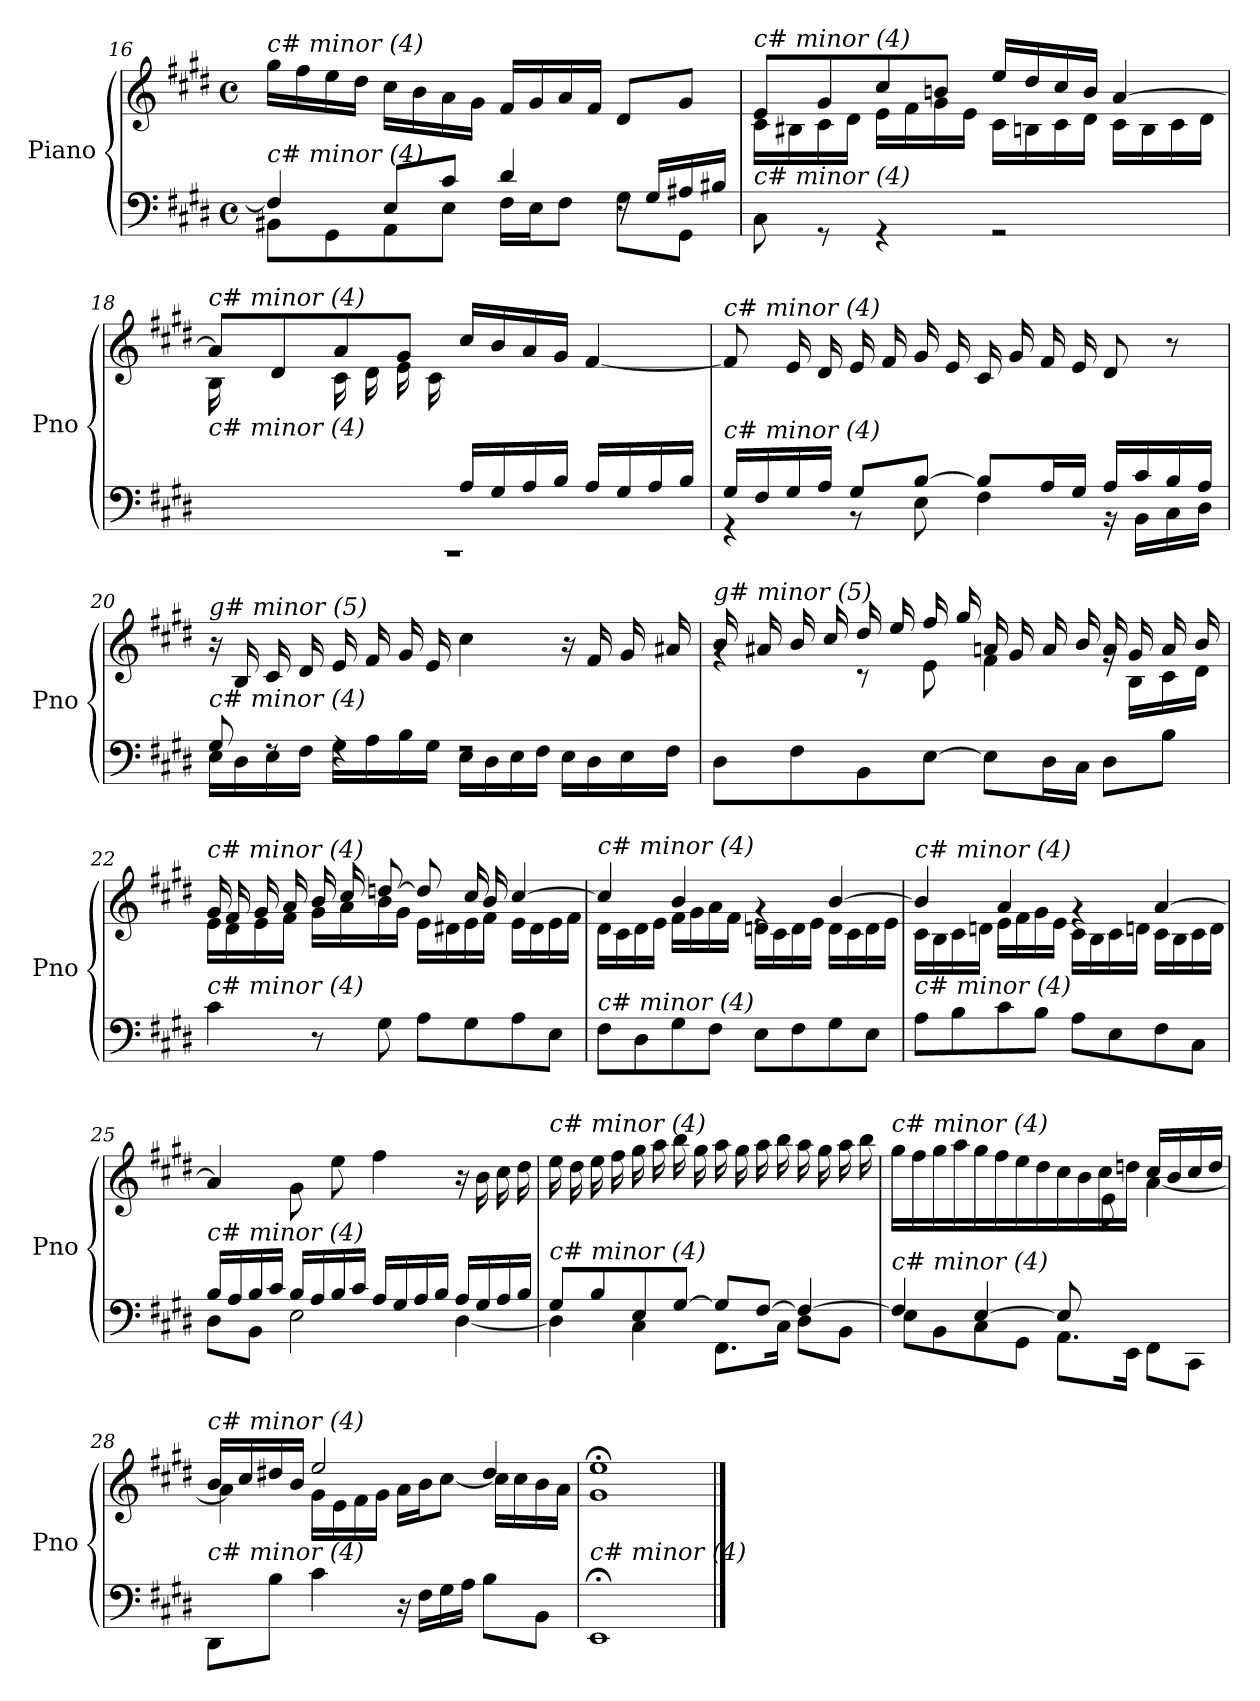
**kern	**kern
*part1	*part1
*staff2	*staff1
*I"Piano	*
*I'Pno	*
!!LO:LB:g=z
*clefF4	*clefG2
*k[f#c#g#d#]	*k[f#c#g#d#]
*M4/4	*M4/4
*met(c)	*met(c)
=16	=16
*^	*
!	!	!LO:TX:i:t=c# minor (4)
!LO:TX:i:t=c# minor (4)	!	!
4F#/]	8BB#X\L	16gg#\LL
.	.	16ff#\
.	8GG#\	16ee\
.	.	16dd#\JJ
8E/L	8AA\	16cc#\LL
.	.	16b\
8c#/J	8E\J	16a\
.	.	16g#\JJ
4d#/	16F#\LL	16f#/LL
.	16E\J	16g#/
.	8F#\J	16a/
.	.	16f#/JJ
16rF	8G#\L	8d#/L
16G#/LL	.	.
16A#X/	8GG#\J	8g#/J
16B#X/JJ	.	.
*v	*v	*
=17	=17
*	*^
!	!LO:TX:i:t=c# minor (4)	!
!LO:TX:i:t=c# minor (4)	!	!
8C#\	8e/L	16c#\LL
.	.	16B#X\
8rGG	8g#/	16c#\
.	.	16d#\JJ
4rGG	8cc#/	16e\LL
.	.	16f#\
.	8bn/J	16g#\
.	.	16e\JJ
2rGG	16ee/LL	16c#\LL
.	16dd#/	16Bn\
.	16cc#/	16c#\
.	16b/JJ	16d#\JJ
.	[4a/	16c#\LL
.	.	16B\
.	.	16c#\
.	.	16d#\JJ
!!LO:LB:g=z	!!
=18	=18	=18
*^	*	*
!	!	!LO:TX:i:t=c# minor (4)	!
!LO:TX:i:t=c# minor (4)	!	!	!
1rCC	16ryy	8a/L]	16B\LL
.	16G#/	.	8.ryy
.	16A/	8d#/	.
.	16B/JJ	.	.
.	4ryy	8a/	16c#\LL
.	.	.	16d#\
.	.	8g#/J	16e\
.	.	.	16c#\JJ
.	16A/LL	16cc#/LL	2ryy
.	16G#/	16b/	.
.	16A/	16a/	.
.	16B/JJ	16g#/JJ	.
.	16A/LL	[4f#/	.
.	16G#/	.	.
.	16A/	.	.
.	16B/JJ	.	.
*	*	*v	*v
!!LO:LB:g=z
=19	=19	=19
!	!	!LO:TX:i:t=c# minor (4)
!LO:TX:i:t=c# minor (4)	!	!
16G#/LL	4r	8f#/L]
16F#/	.	.
16G#/	.	16e/L
16A/JJ	.	16d#/JJ
8G#/L	8r	16e/LL
.	.	16f#/
[8B/J	8E\	16g#/
.	.	16e/JJ
8B/L]	4F#\	16c#/LL
.	.	16g#/
16A/L	.	16f#/
16G#/JJ	.	16e/JJ
16A/LL	16r	8d#/
16c#/	16BB\LL	.
16B/	16C#\	8r
16A/JJ	16D#\JJ	.
=20	=20	=20
!	!	!LO:TX:i:t=g# minor (5)
!LO:TX:i:t=c# minor (4)	!	!
8G#/	16E\LL	16r
.	16D#\	16B/LL
8rF	16E\	16c#/
.	16F#\JJ	16d#/JJ
4rF	16G#\LL	16e/LL
.	16A\	16f#/
.	16B\	16g#/
.	16G#\JJ	16e/JJ
2rF	16E\LL	4cc#\
.	16D#\	.
.	16E\	.
.	16F#\JJ	.
.	16E\LL	16r
.	16D#\	16f#/LL
.	16E\	16g#/
.	16F#\JJ	16a#X/JJ
!!LO:LB:g=z
=21	=21	=21
*	*	*^
!	!	!LO:TX:i:t=g# minor (5)	!
!LO:TX:i:t=c# minor (4)	!	!	!
*v	*v	*	*
8D#\L	16b/LL	4rg
.	16a#X/	.
8F#\	16b/	.
.	16cc#/JJ	.
8BB\	16dd#/LL	8r
.	16ee/	.
[8E\J	16ff#/	8e\
.	16gg#/JJ	.
8E\L]	16an/LL	4f#\
.	16g#/	.
16D#\L	16a/	.
16C#\JJ	16b/JJ	.
8D#\L	16a/LL	16rg
.	16g#/	16B\LL
8B\J	16a/	16c#\
.	16b/JJ	16d#\JJ
!!LO:PB:g=z	!!
=22	=22	=22
!	!LO:TX:i:t=c# minor (4)	!
!LO:TX:i:t=c# minor (4)	!	!
4c#\	16g#/LL	16e\LL
.	16f#/	16d#\
.	16g#/	16e\
.	16a/JJ	16f#\JJ
8r	16b/LL	16g#\LL
.	16cc#/J	16a\
8G#\	[8ddn/J	16b\
.	.	16g#\JJ
8A\L	8dd/L]	16e\LL
.	.	16d#X\
8G#\	16cc#/L	16e\
.	16b/JJ	16f#\JJ
8A\	[4cc#/	16e\LL
.	.	16d#\
8E\J	.	16e\
.	.	16f#\JJ
=23	=23	=23
!	!LO:TX:i:t=c# minor (4)	!
!LO:TX:i:t=c# minor (4)	!	!
8F#\L	4cc#/]	16d#\LL
.	.	16c#\
8D#\	.	16d#\
.	.	16e\JJ
8G#\	4b/	16f#\LL
.	.	16g#\
8F#\J	.	16a\
.	.	16f#\JJ
8E\L	4rg	16dn\LL
.	.	16c#\
8F#\	.	16d\
.	.	16e\JJ
8G#\	[4b/	16d\LL
.	.	16c#\
8E\J	.	16d\
.	.	16e\JJ
!!LO:LB:g=z	!!
=24	=24	=24
!	!LO:TX:i:t=c# minor (4)	!
!LO:TX:i:t=c# minor (4)	!	!
8A\L	4b/]	16c#\LL
.	.	16B\
8B\	.	16c#\
.	.	16dn\JJ
8c#\	4a/	16e\LL
.	.	16f#\
8B\J	.	16g#\
.	.	16e\JJ
8A\L	4rg	16c#\LL
.	.	16B\
8E\	.	16c#\
.	.	16dn\JJ
8F#\	[4a/	16c#\LL
.	.	16B\
8C#\J	.	16c#\
.	.	16d\JJ
!!LO:LB:g=z
=25	=25	=25
*^	*	*
!	!	!LO:TX:i:t=c# minor (4)	!
!LO:TX:i:t=c# minor (4)	!	!	!
*	*	*v	*v
16B/LL	8D#\L	4a/]
16A/	.	.
16B/	8BB\J	.
16c#/JJ	.	.
16B/LL	2E\	8g#\L
16A/	.	.
16B/	.	8ee\J
16c#/JJ	.	.
16A/LL	.	4ff#\
16G#/	.	.
16A/	.	.
16B/JJ	.	.
16A/LL	[4D#\	16r
16G#/	.	16b\LL
16A/	.	16cc#\
16B/JJ	.	16dd#\JJ
=26	=26	=26
!	!	!LO:TX:i:t=c# minor (4)
!LO:TX:i:t=c# minor (4)	!	!
8G#/L	4D#\]	16ee\LL
.	.	16dd#\
8B/	.	16ee\
.	.	16ff#\JJ
8E/	4C#\	16gg#\LL
.	.	16aa\
[8G#/J	.	16bb\
.	.	16gg#\JJ
8G#/L]	8.FF#\L	16aa\LL
.	.	16gg#\
[8F#/J	.	16aa\
.	16C#\Jk	16bb\JJ
4F#/_	8D#\L	16aa\LL
.	.	16gg#\
.	8BB\J	16aa\
.	.	16bb\JJ
!!LO:LB:g=z
=27	=27	=27
*	*	*^
!	!	!LO:TX:i:t=c# minor (4)	!
!LO:TX:i:t=c# minor (4)	!	!	!
4F#/]	8E\L	16gg#\LL	2ryy
.	.	16ff#\	.
.	8BB\	16gg#\	.
.	.	16aa\JJ	.
[4E/	8C#\	16gg#\LL	.
.	.	16ff#\	.
.	8GG#\J	16ee\	.
.	.	16dd#\JJ	.
8E/L]	8.AA\L	16cc#/LL	8ryy
.	.	16b/	.
4.ryy	.	16cc#/	8e\J
.	16EE\Jk	16ddn/JJ	.
.	8FF#\L	16cc#/LL	[4a\
.	.	16b/	.
.	8CC#\J	16cc#/	.
.	.	16dd/JJ	.
=28	=28	=28	=28
*	*^	*^	*^
!	!	!	!LO:TX:i:t=c# minor (4)	!	!	!
!LO:TX:i:t=c# minor (4)	!	!	!	!	!	!
4ryy	4ryy	8DD#\L	16b/LL	4ryy	4a\]	4ryy
.	.	.	16cc#/	.	.	.
.	.	8B\J	16dd#X/	.	.	.
.	.	.	16b/JJ	.	.	.
2.ryy	4c#\	2.ryy	2ee/	16g#\LL	2.ryy	2.ryy
.	.	.	.	16e\	.	.
.	.	.	.	16f#\	.	.
.	.	.	.	16g#\JJ	.	.
.	16r	.	.	16a\LL	.	.
.	16F#\LL	.	.	16b\J	.	.
.	16G#\	.	.	[8cc#\J	.	.
.	16A\JJ	.	.	.	.	.
.	8B\L	.	4dd#/	16cc#\LL]	.	.
.	.	.	.	16cc#\	.	.
.	8BB\J	.	.	16b\	.	.
.	.	.	.	16a\JJ	.	.
*v	*v	*v	*	*	*	*
*	*	*v	*v	*v
=29	=29	=29
!	!LO:TX:i:t=c# minor (4)	!
!LO:TX:i:t=c# minor (4)	!	!
*	*v	*v
1EE;	1g#;< 1ee;<
==	==
*-	*-
